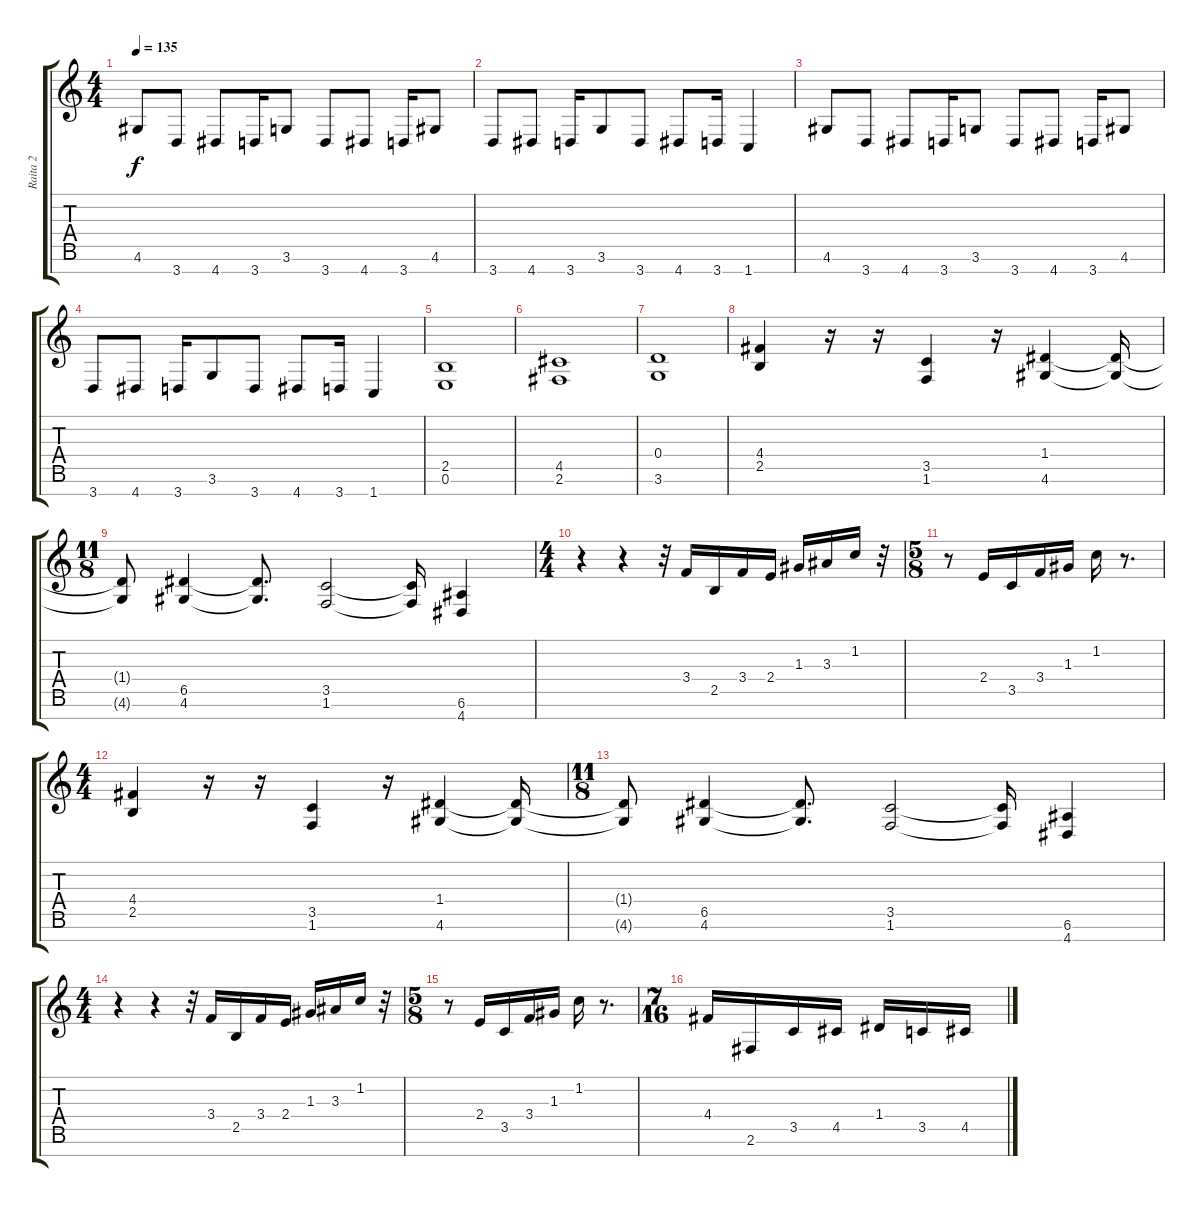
\track ("Raita 2" "Raita 2") {instrument distortionguitar}
\staff {score tabs}
\tuning (E4 B3 G3 D3 A2 E2 B1) {hide}
\ts (4 4)
\tempo 135
\clef g2
\ks c
4.6.8{dy f volume 12} 3.7.8 4.7.8 3.7.16 3.6.8 3.7.8 4.7.8 3.7.16 4.6.8 |
3.7.8 4.7.8 3.7.16 3.6.8 3.7.8 4.7.8 3.7.16 1.7.4 |
4.6.8{volume 12} 3.7.8 4.7.8 3.7.16 3.6.8 3.7.8 4.7.8 3.7.16 4.6.8 |
3.7.8 4.7.8 3.7.16 3.6.8 3.7.8 4.7.8 3.7.16 1.7.4 |
(2.5 0.6).1 |
(4.5 2.6).1 |
(0.4 3.6).1 |
(4.4 2.5).4 r.16 r.16 (3.5 1.6).4 r.16 (1.4 4.6).4 (1.4{t} 4.6{t}).16 |
\ts (11 8)
(1.4{t} 4.6{t}).8 (6.5 4.6).4 (6.5{t} 4.6{t}).8{d} (3.5 1.6).2 (3.5{t} 1.6{t}).16 (6.6 4.7).4 |
\ts (4 4)
r.4 r.4 r.32 3.4.16 2.5.16 3.4.16 2.4.16 1.3.16 3.3.16 1.2.16 r.32 |
\ts (5 8)
r.8 2.4.16 3.5.16 3.4.16 1.3.16 1.2.16 r.8{d} |
\ts (4 4)
(4.4 2.5).4 r.16 r.16 (3.5 1.6).4 r.16 (1.4 4.6).4 (1.4{t} 4.6{t}).16 |
\ts (11 8)
(1.4{t} 4.6{t}).8 (6.5 4.6).4 (6.5{t} 4.6{t}).8{d} (3.5 1.6).2 (3.5{t} 1.6{t}).16 (6.6 4.7).4 |
\ts (4 4)
r.4 r.4 r.32 3.4.16 2.5.16 3.4.16 2.4.16 1.3.16 3.3.16 1.2.16 r.32 |
\ts (5 8)
r.8 2.4.16 3.5.16 3.4.16 1.3.16 1.2.16 r.8{d} |
\ts (7 16)
4.4.16{volume 7 instrument electricguitarmuted} 2.6.16 3.5.16 4.5.16 1.4.16 3.5.16 4.5.16
